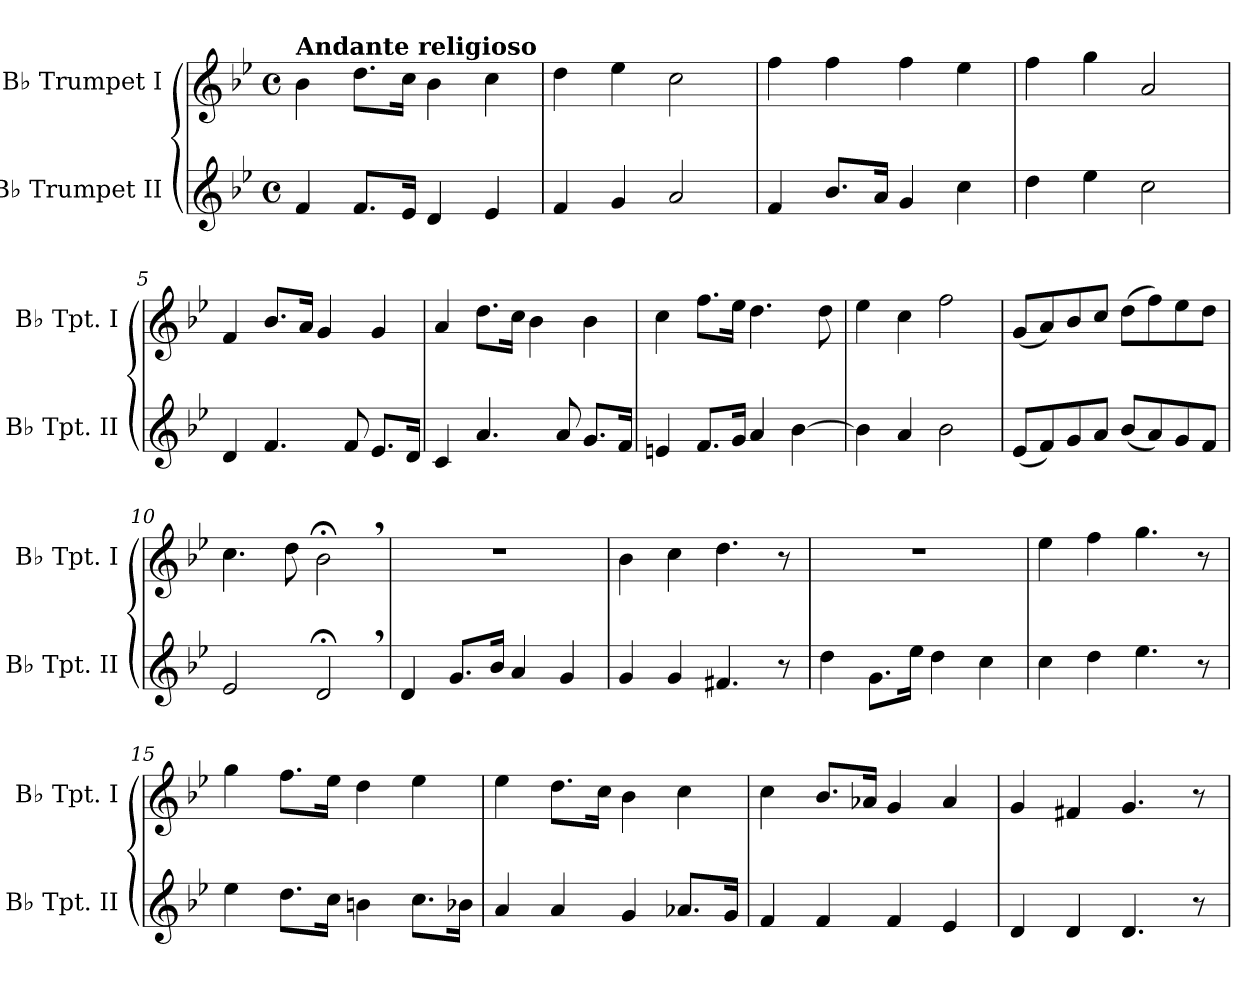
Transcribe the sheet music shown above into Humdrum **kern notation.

**kern	**kern
*part2	*part1
*staff2	*staff1
*I"B♭ Trumpet II	*I"B♭ Trumpet I
*I'B♭ Tpt. II	*I'B♭ Tpt. I
*clefG2	*clefG2
*ITrd1c2	*ITrd1c2
*k[b-e-a-d-]	*k[b-e-a-d-]
*M4/4	*M4/4
*met(c)	*met(c)
*MM84	*MM84
=1	=1
!	!LO:TX:a:B:t=Andante religioso
4e-/	4a-\
8.e-/L	8.cc\L
16d-/Jk	16b-\Jk
4c/	4a-\
4d-/	4b-\
=2	=2
4e-/	4cc\
4f/	4dd-\
2g/	2b-\
=3	=3
4e-/	4ee-\
8.a-/L	4ee-\
16g/Jk	.
4f/	4ee-\
4b-\	4dd-\
=4	=4
4cc\	4ee-\
4dd-\	4ff\
2b-\	2g/
=5	=5
4c/	4e-/
4.e-/	8.a-/L
.	16g/Jk
.	4f/
8e-/	.
8.d-/L	4f/
16c/Jk	.
=6	=6
4B-/	4g/
4.g/	8.cc\L
.	16b-\Jk
.	4a-\
8g/	.
8.f/L	4a-\
16e-/Jk	.
=7	=7
4dn/	4b-\
8.e-/L	8.ee-\L
16f/Jk	16dd-\Jk
4g/	4.cc\
[4a-\	.
.	8cc\
!!LO:LB:g=z
=8	=8
4a-\]	4dd-\
4g/	4b-\
2a-\	2ee-\
=9	=9
(8d-/L	(8f/L
8e-/)	8g/)
8f/	8a-/
8g/J	8b-/J
(8a-/L	(8cc\L
8g/)	8ee-\)
8f/	8dd-\
8e-/J	8cc\J
=10	=10
2d-/	4.b-\
.	8cc\
2c;<,/	2a-;<,\
=11	=11
4c/	1r
8.f/L	.
16a-/Jk	.
4g/	.
4f/	.
=12	=12
4f/	4a-\
4f/	4b-\
4.en/	4.cc\
8r	8r
=13	=13
4cc\	1r
8.f\L	.
16dd-\Jk	.
4cc\	.
4b-\	.
=14	=14
4b-\	4dd-\
4cc\	4ee-\
4.dd-\	4.ff\
8r	8r
!!LO:LB:g=z
=15	=15
4dd-\	4ff\
8.cc\L	8.ee-\L
16b-\Jk	16dd-\Jk
4an\	4cc\
8.b-\L	4dd-\
16a-X\Jk	.
=16	=16
4g/	4dd-\
4g/	8.cc\L
.	16b-\Jk
4f/	4a-\
8.g-X/L	4b-\
16f/Jk	.
=17	=17
4e-/	4b-\
4e-/	8.a-/L
.	16g-X/Jk
4e-/	4f/
4d-/	4g-/
=18	=18
4c/	4f/
4c/	4en/
4.c/	4.f/
8r	8r
=	=
*-	*-
